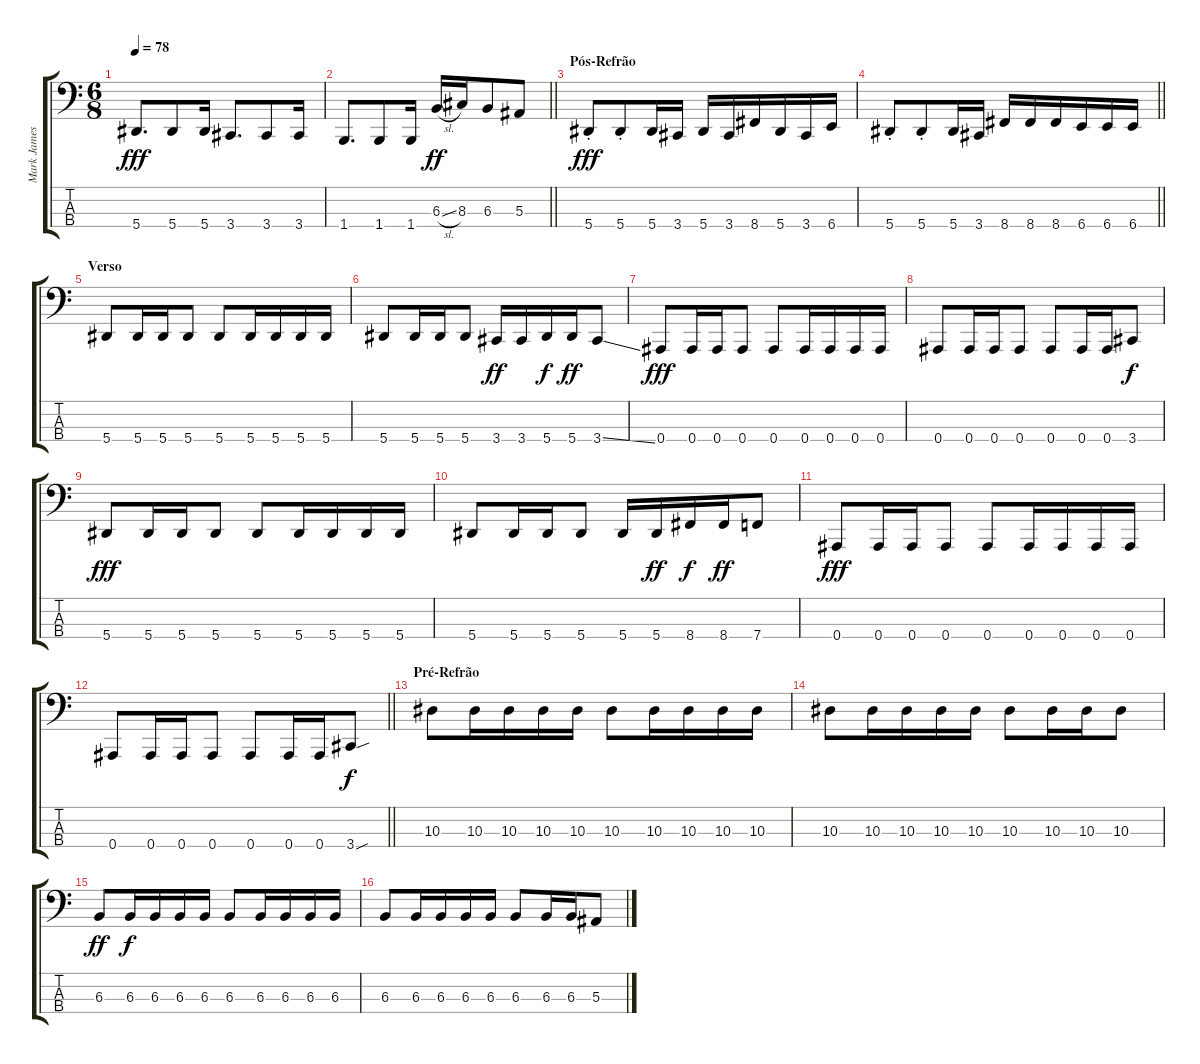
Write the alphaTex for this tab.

\track ("Mark James" "Mark James") {instrument electricbassfinger}
\staff {score tabs}
\tuning (Eb2 Bb1 F1 Bb0) {hide}
\ts (6 8)
\tempo 78
\clef f4
\ks c
5.4.8{d dy fff} 5.4.8 5.4.16 3.4.8{d} 3.4.8 3.4.16 |
\barLineRight lightlight
1.4.8{d} 1.4.8 1.4.16 6.3{sl}.16{dy ff} 8.3.16 6.3.8 5.3.8 |
\section ("" "Pós-Refrão")
5.4{st}.8{dy fff} 5.4{st}.8 5.4.16 3.4.16 5.4.16 3.4.16 8.4.16 5.4.16 3.4.16 6.4.16 |
\barLineRight lightlight
5.4{st}.8 5.4{st}.8 5.4.16 3.4.16 8.4.16 8.4.16 8.4.16 6.4.16 6.4.16 6.4.16 |
\section ("" "Verso")
5.4.8 5.4.16 5.4.16 5.4.8 5.4.8 5.4.16 5.4.16 5.4.16 5.4.16 |
5.4.8 5.4.16 5.4.16 5.4.8 3.4.16{dy ff} 3.4.16 5.4.16{dy f} 5.4.16{dy ff} 3.4{ss}.8 |
0.4.8{dy fff} 0.4.16 0.4.16 0.4.8 0.4.8 0.4.16 0.4.16 0.4.16 0.4.16 |
0.4.8 0.4.16 0.4.16 0.4.8 0.4.8 0.4.16 0.4.16 3.4.8{dy f} |
5.4.8{dy fff} 5.4.16 5.4.16 5.4.8 5.4.8 5.4.16 5.4.16 5.4.16 5.4.16 |
5.4.8 5.4.16 5.4.16 5.4.8 5.4.16 5.4.16{dy ff} 8.4.16{dy f} 8.4.16{dy ff} 7.4.8 |
0.4.8{dy fff} 0.4.16 0.4.16 0.4.8 0.4.8 0.4.16 0.4.16 0.4.16 0.4.16 |
\barLineRight lightlight
0.4.8 0.4.16 0.4.16 0.4.8 0.4.8 0.4.16 0.4.16 3.4{sou}.8{dy f} |
\section ("" "Pré-Refrão")
10.3.8 10.3.16 10.3.16 10.3.16 10.3.16 10.3.8 10.3.16 10.3.16 10.3.16 10.3.16 |
10.3.8 10.3.16 10.3.16 10.3.16 10.3.16 10.3.8 10.3.16 10.3.16 10.3.8 |
6.3.8{dy ff} 6.3.16{dy f} 6.3.16 6.3.16 6.3.16 6.3.8 6.3.16 6.3.16 6.3.16 6.3.16 |
6.3.8 6.3.16 6.3.16 6.3.16 6.3.16 6.3.8 6.3.16 6.3.16 5.3.8
